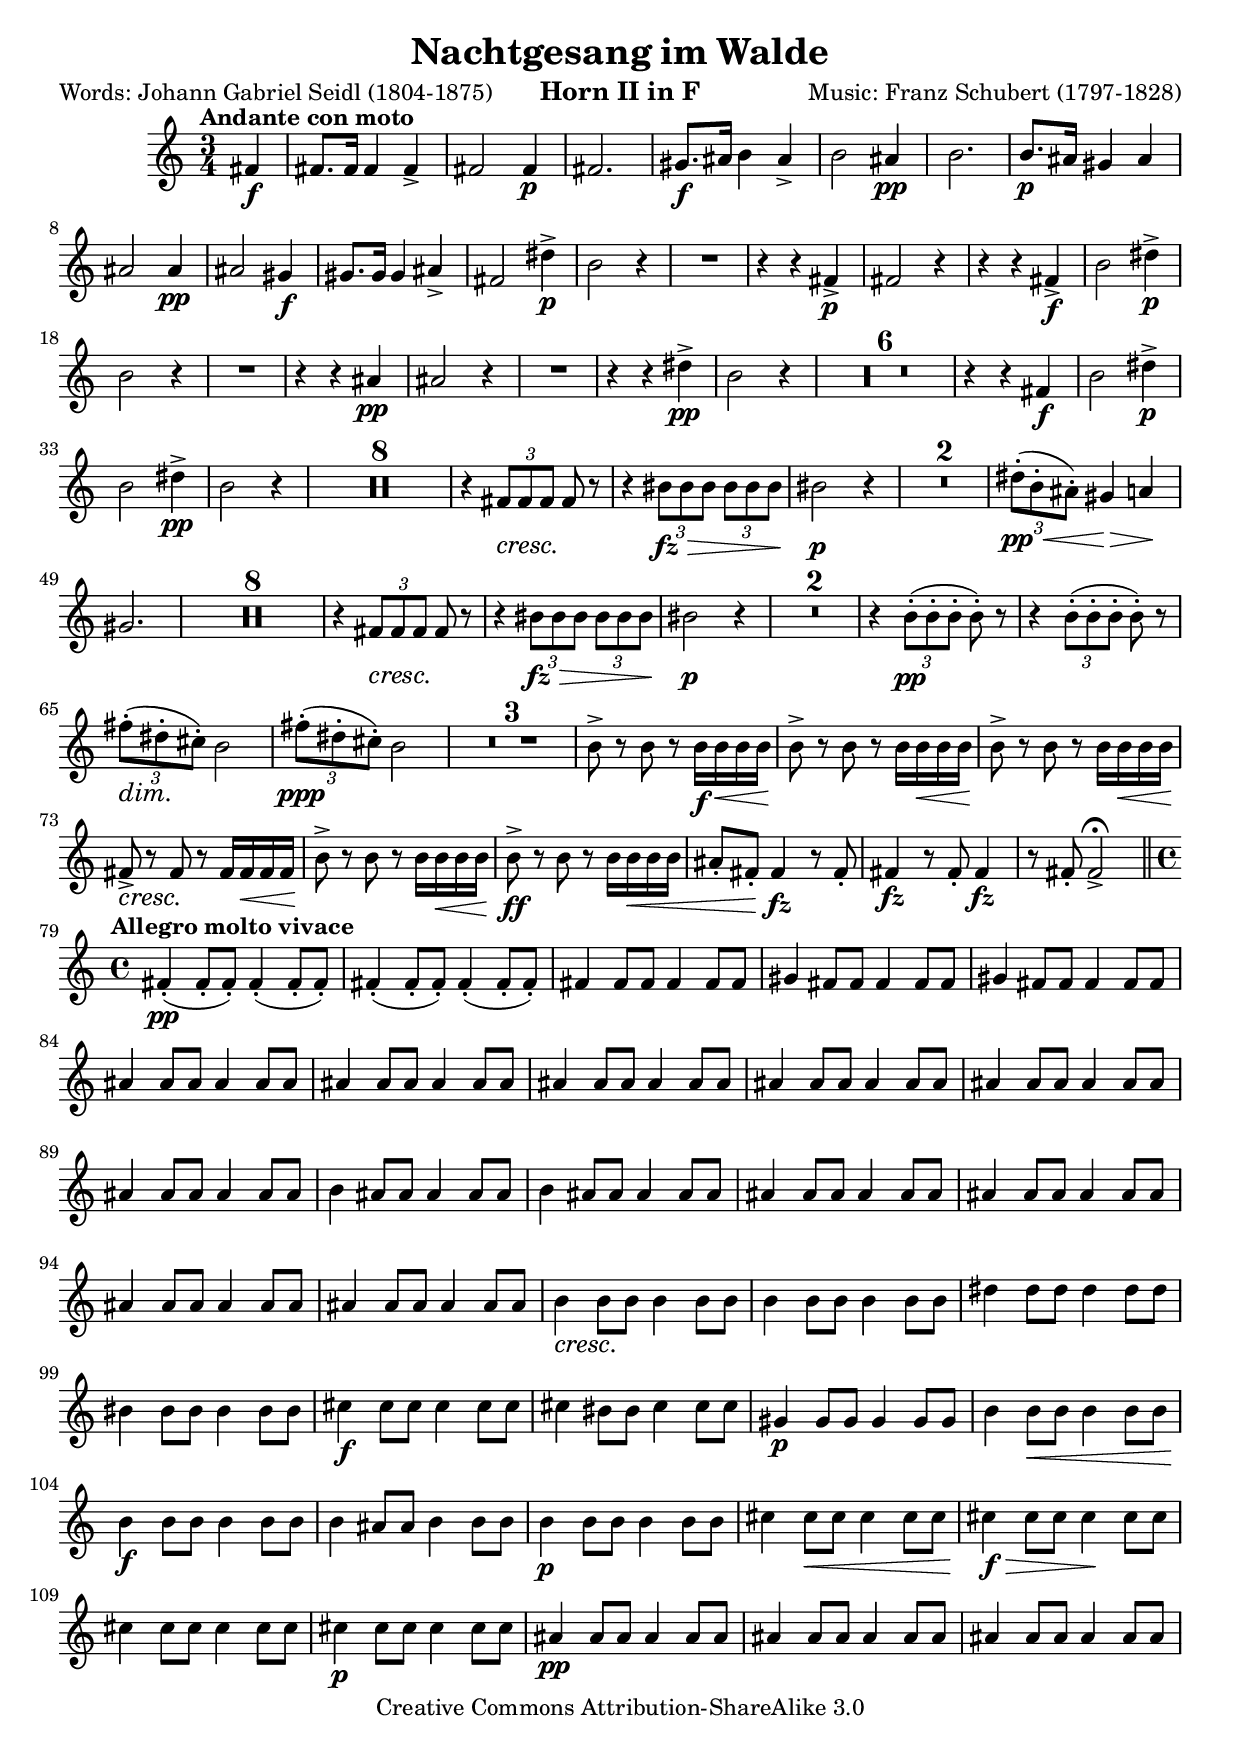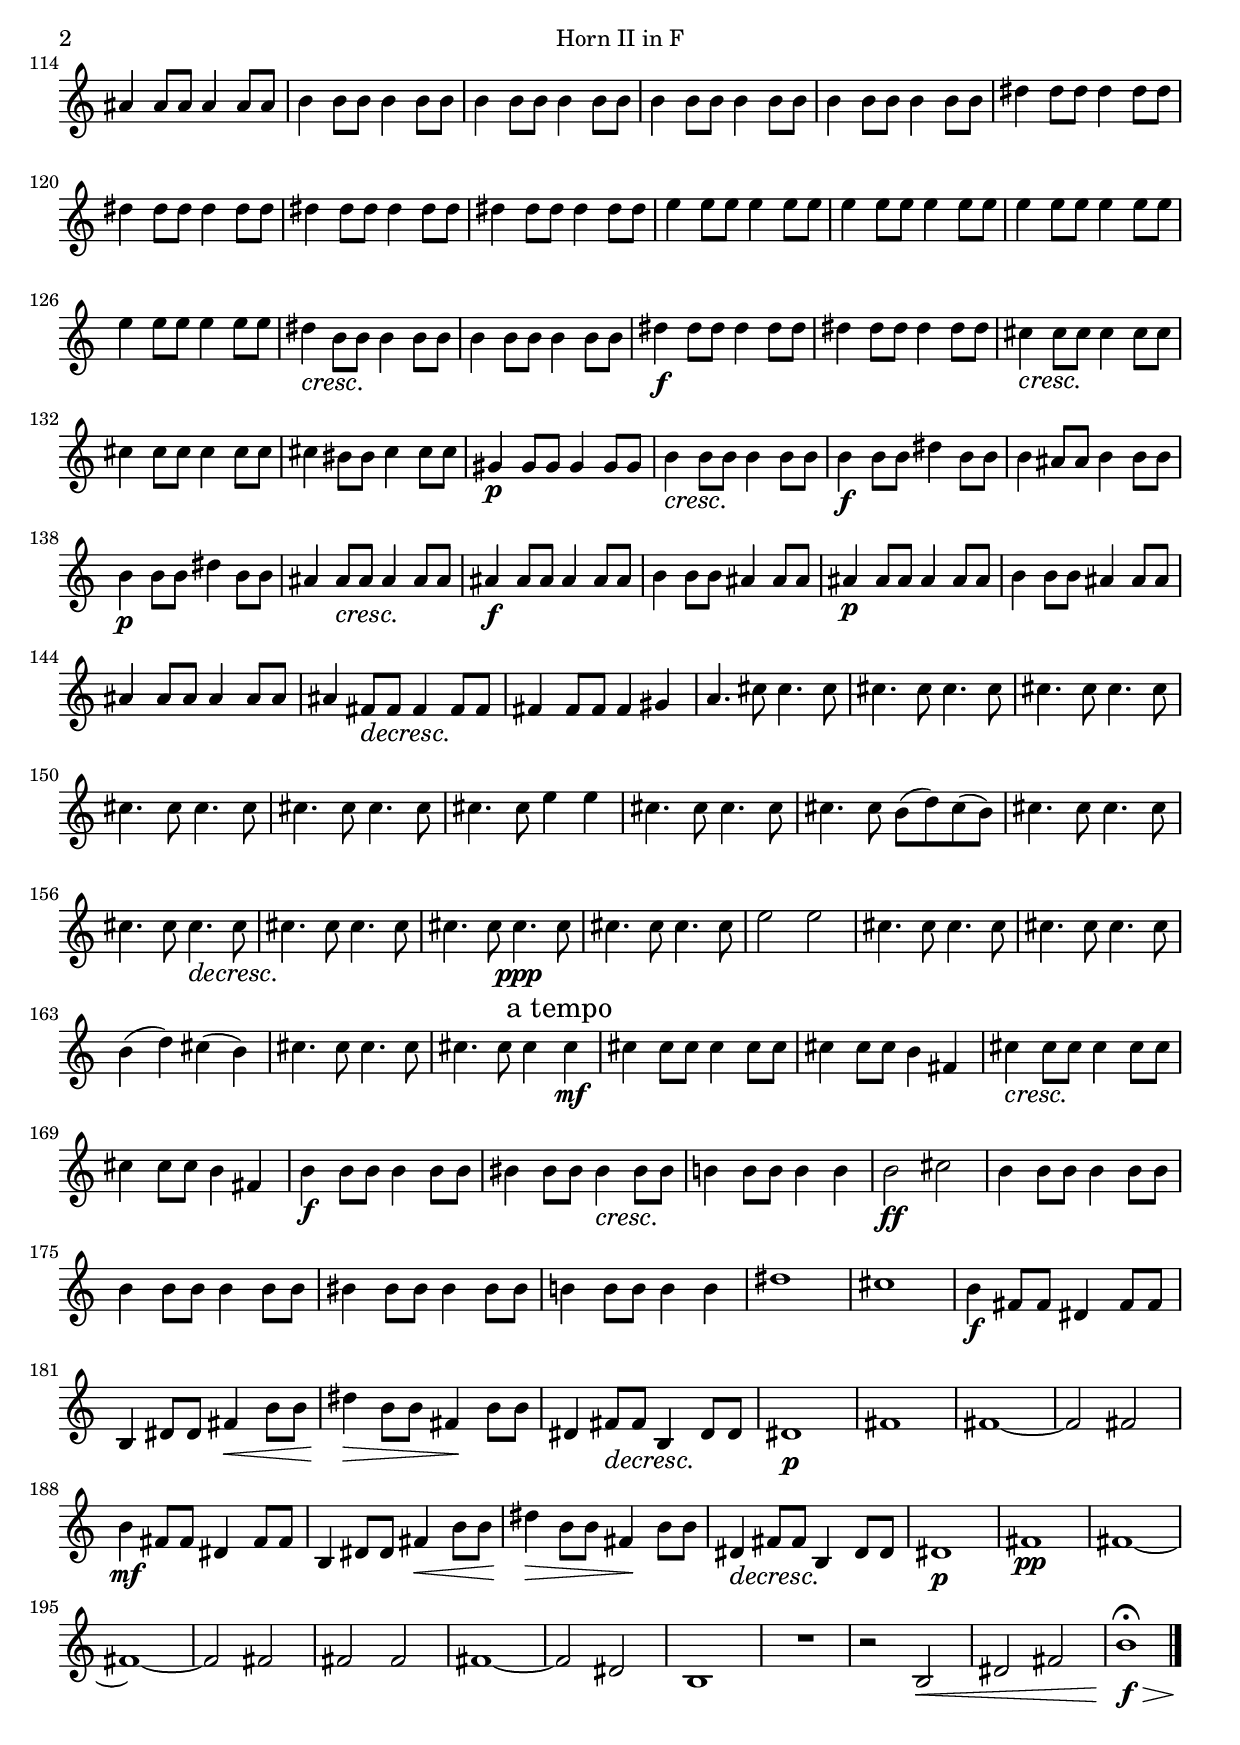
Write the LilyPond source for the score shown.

\version "2.13.43"

\include "defs.ily"
\version "2.13.42"

hornTwo = \relative c''
{
  \transposition e
  g4\f |
  g8. g16 g4 g-> |
  g2 g4\p |
  g2. |
  a8.\f b16 c4 b-> |
  c2 b4\pp |
  c2. |
  c8.\p b16 a4 b |
  b2 b4\pp |
  b2 a4\f |
  a8. a16 a4 b-> |
  g2 e'4->\p |
  c2 r4 |
  R2. |
  r4 r g->\p |
  g2 r4 |
  r r g4->\f |
  c2 e4->\p |
  c2 r4 |
  R2. |
  r4 r b\pp |
  b2 r4 |
  R2. |
  r4 r e->\pp |
  c2 r4 |
  R2.*6 |
  r4 r g\f |
  c2 e4->\p |
  c2 e4->\pp |
  c2 r4 |
  R2.*8 |
  r4 \times 2/3 {g8\justCresc g g} g8 r |
  r4 \times 2/3 {cis8\fz\> cis cis} \times 2/3 {cis cis cis} |
  cis2\p r4 |
  R2.*2 |
  \times 2/3 {e8-.(\pp\< c-. b-.)} a4\> bes\! |
  a2. |
  R2.*8 |
  r4 \times 2/3 {g8\justCresc g g} g8 r |
  r4 \times 2/3 {cis8\fz\> cis cis} \times 2/3 {cis cis cis} |
  cis2\p r4 |
  R2.*2 |
  r4 \times 2/3 {c8-.(\pp c-. c-.} c8-.) r |
  r4 \times 2/3 {c8-.( c-. c-.} c8-.) r |
  \times 2/3 {g'8-.(\justDim e-. d-.)} c2 |
  \times 2/3 {g'8-.(\ppp e-. d-.)} c2 |
  R2.*3 |
  c8-> r c r c16\f c\< c c |
  c8->\! r c r c16 c\< c c |
  c8->\! r c r c16 c\< c c |
  g8->\justCresc r g r g16 g\< g g |
  c8->\! r c r c16 c\< c c |
  c8->\ff r c r c16 c\< c c |
  b8-. g-.  g4\fz r8 g-. |
  g4\fz r8 g-. g4\fz |
  r8 g-. g2->\fermata |

  %4/4
  s1*0\pp \repeat unfold 4 {g4-.( g8-. g-.)} |
  \repeat unfold 2 {g4 g8 g} |
  \repeat unfold 2 {a4 g8 g g4 g8 g |}
  \repeat unfold 12 {b4 b8 b} |
  \repeat unfold 2 {c4 b8 b b4 b8 b |}
  \repeat unfold 8 {b4 b8 b} |
  s1*0\justCresc \repeat unfold 4 {c4 c8 c} |
  \repeat unfold 2 {e4 e8 e} |
  \repeat unfold 2 {cis4 cis8 cis} |
  s1*0\f \repeat unfold 2 {d4 d8 d} |
  d4 cis8 cis d4 d8 d |
  s1*0\p \repeat unfold 2 {a4 a8 a} |
  c4 c8\< c c4 c8 c |
  s1*0\f \repeat unfold 2 {c4 c8 c} |
  c4 b8 b c4 c8 c |
  s1*0\p \repeat unfold 2 {c4 c8 c} |
  d4 d8\< d d4 d8 d |
  d4\f\> d8 d d4\! d8 d |
  \repeat unfold 2 {d4 d8 d} |
  s1*0\p \repeat unfold 2 {d4 d8 d} |
  s1*0\pp \repeat unfold 8 {b4 b8 b} |
  \repeat unfold 8 {c4 c8 c} |
  \repeat unfold 8 {e4 e8 e} |
  \repeat unfold 8 {f4 f8 f} |
  e4\justCresc c8 c c4 c8 c |
  \repeat unfold 2 {c4 c8 c} |
  s1*0\f \repeat unfold 4 {e4 e8 e} |
  s1*0\justCresc \repeat unfold 4 {d4 d8 d} |
  d4 cis8 cis d4 d8 d |
  s1*0\p \repeat unfold 2 {a4 a8 a} |
  s1*0\justCresc \repeat unfold 2 {c4 c8 c} |
  c4\f c8 c e4 c8 c |
  c4 b8 b c4 c8 c |
  c4\p c8 c e4 c8 c |
  b4 b8\justCresc b b4 b8 b |
  s1*0\f \repeat unfold 2 {b4 b8 b} |
  c4 c8 c b4 b8 b |
  s1*0\p \repeat unfold 2 {b4 b8 b} |
  c4 c8 c b4 b8 b |
  \repeat unfold 2 {b4 b8 b} |
  b4 g8\justDecresc g g4 g8 g |
  g4 g8 g g4 a |

  %un poco ridard
  bes4. d8 d4. d8 |
  \repeat unfold 8 {d4. d8} |
  d4. d8 f4 f |
  \repeat unfold 2 {d4. d8} |
  d4. d8 c8( ees) d( c) |
  \repeat unfold 2 {d4. d8} |
  d4. d8 d4.\justDecresc d8 |
  \repeat unfold 2 {d4. d8} |
  d4. d8 d4.\ppp d8 |
  \repeat unfold 2 {d4. d8} |
  f2 f |
  \repeat unfold 4 {d4. d8} |
  c4( ees) d( c) |
  \repeat unfold 2 {d4. d8} |
  d4. d8 d4

  %a tempo
  d4\mf |
  \repeat unfold 3 {d4 d8 d} c4 g |
  s1*0\justCresc \repeat unfold 3 {d'4 d8 d} c4 g |
  s1*0\f \repeat unfold 2 {c4 c8 c} |
  cis4 cis8 cis cis4\justCresc cis8 cis |
  c4 c8 c c4 c |
  c2\ff d |
  \repeat unfold 4 {c4 c8 c} |
  \repeat unfold 2 {cis4 cis8 cis} |
  c4 c8 c c4 c |
  e1 |
  d |
  c4\f g8 g e4 g8 g |
  c,4 e8 e g4\< c8 c |
  e4\> c8 c g4\! c8 c |
  e,4 g8\justDecresc g c,4 e8 e |
  e1\p |
  g |
  g~ |
  g2 g |
  c4\mf g8 g e4 g8 g |
  c,4 e8 e g4\< c8 c |
  e4\> c8 c g4\! c8 c |
  e,4\justDecresc g8 g c,4 e8 e |
  e1\p |
  g\pp |
  g~ |
  g~ |
  g2 g |
  g g |
  g1~ |
  g2 e |
  c1 |
  R1 |
  r2 c\< |
  e g |
  << {c1\fermata} {s2..\f\> s8\!} >> |
}


notes = \transpose f e \hornTwo
instrument = "Horn II in F"

\version "2.13.43"

\include "header.ily"

\score
{
  \new Staff
  {
    << \notes \outline >>
  }
}

